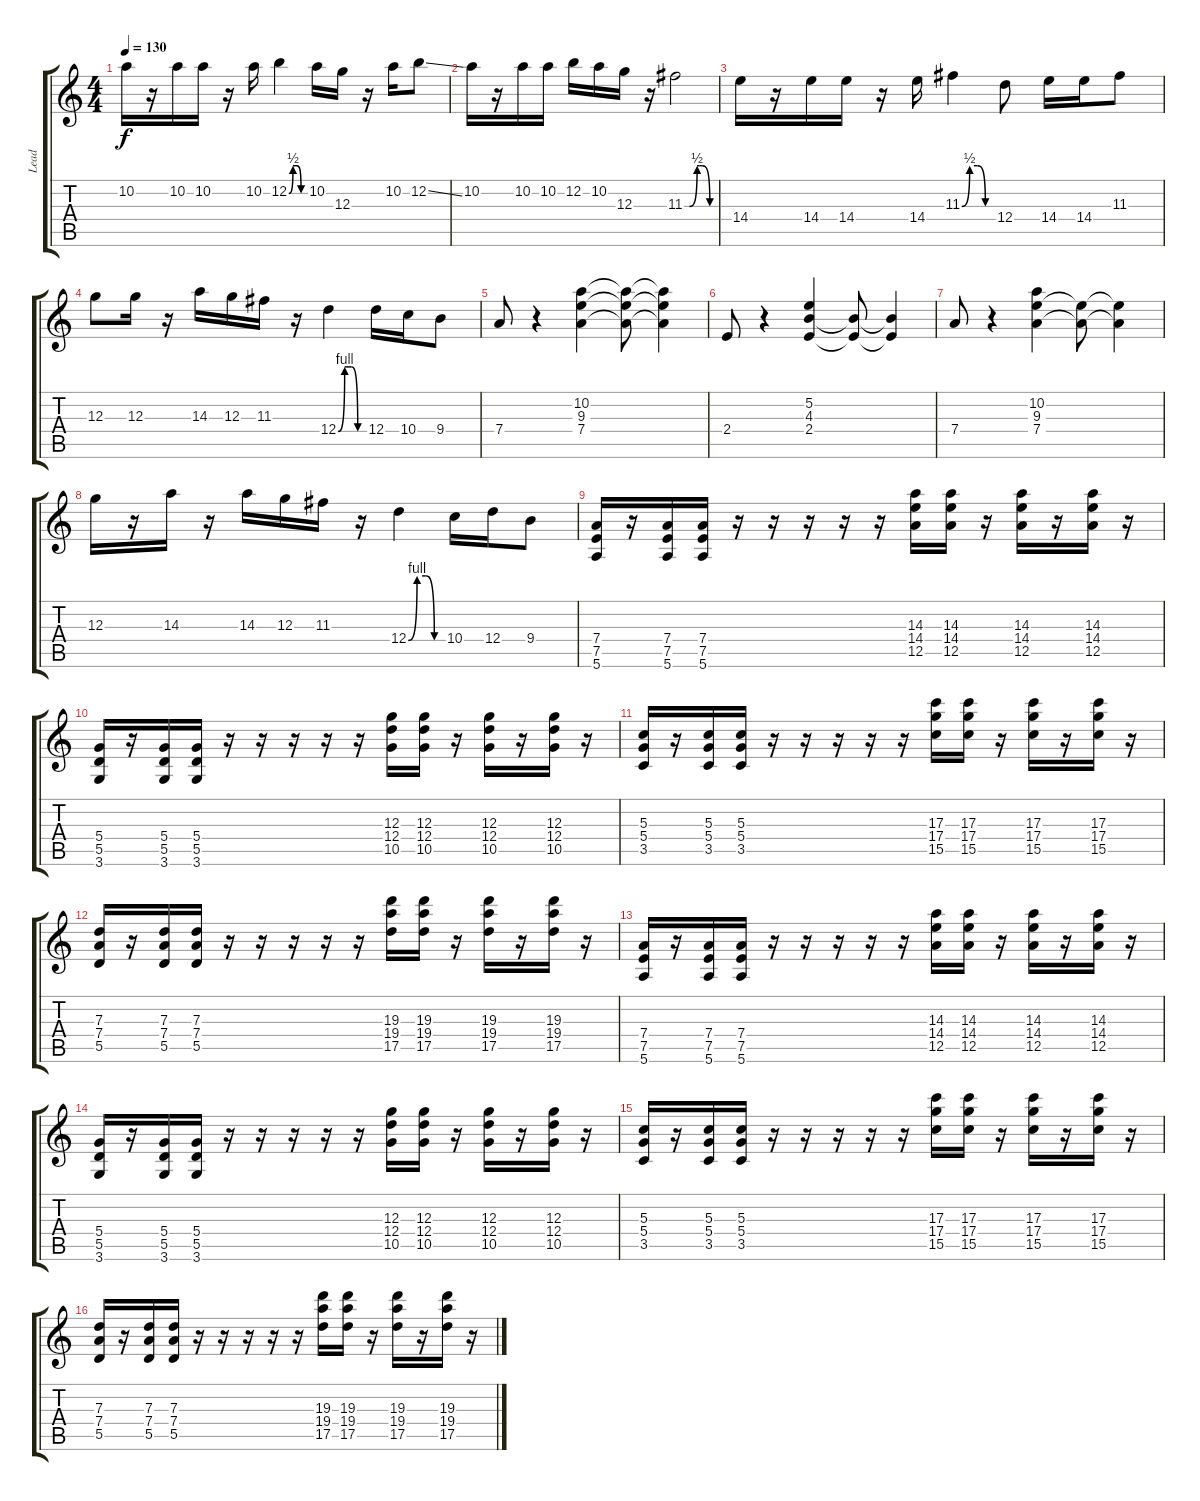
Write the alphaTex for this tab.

\track ("Lead" "Lead") {instrument overdrivenguitar}
\staff {score tabs}
\tuning (E4 B3 G3 D3 A2 E2) {hide}
\ts (4 4)
\tempo 130
\clef g2
\ks c
10.2.16{dy f} r.16 10.2.16 10.2.16 r.16 10.2.16 12.2{be (custom 0 0 15 2 30 2 45 0 60 0)}.4 10.2.16 12.3.16 r.16 10.2.16 12.2{ss}.8 |
10.2.16 r.16 10.2.16 10.2.16 12.2.16 10.2.16 12.3.16 r.16 11.3{be (custom 0 0 10 0 25 2 30 2 35 2 50 0 60 0)}.2 |
14.4.16 r.16 14.4.16 14.4.16 r.16 14.4.16 11.3{be (custom 0 0 15 2 30 2 45 0 60 0)}.4 12.4.8 14.4.16 14.4.16 11.3.8 |
12.3.8 12.3.16 r.16 14.3.16 12.3.16 11.3.16 r.16 12.4{be (custom 0 0 15 4 30 4 45 0 60 0)}.4 12.4.16 10.4.16 9.4.8 |
7.4.8 r.4 (10.2 9.3 7.4).4 (10.2{t} 9.3{t} 7.4{t}).8 (10.2{t} 9.3{t} 7.4{t}).4 |
2.4.8 r.4 (5.2 4.3 2.4).4 (4.3{t} 2.4{t}).8 (4.3{t} 2.4{t}).4 |
7.4.8 r.4 (10.2 9.3 7.4).4 (9.3{t} 7.4{t}).8 (9.3{t} 7.4{t}).4 |
12.3.16 r.16 14.3.16 r.16 14.3.16 12.3.16 11.3.16 r.16 12.4{be (custom 0 0 15 4 30 4 45 0 60 0)}.4 10.4.16 12.4.16 9.4.8 |
(7.4 7.5 5.6).16 r.16 (7.4 7.5 5.6).16 (7.4 7.5 5.6).16 r.16 r.16 r.16 r.16 r.16 (14.3 14.4 12.5).16 (14.3 14.4 12.5).16 r.16 (14.3 14.4 12.5).16 r.16 (14.3 14.4 12.5).16 r.16 |
(5.4 5.5 3.6).16 r.16 (5.4 5.5 3.6).16 (5.4 5.5 3.6).16 r.16 r.16 r.16 r.16 r.16 (12.3 12.4 10.5).16 (12.3 12.4 10.5).16 r.16 (12.3 12.4 10.5).16 r.16 (12.3 12.4 10.5).16 r.16 |
(5.3 5.4 3.5).16 r.16 (5.3 5.4 3.5).16 (5.3 5.4 3.5).16 r.16 r.16 r.16 r.16 r.16 (17.3 17.4 15.5).16 (17.3 17.4 15.5).16 r.16 (17.3 17.4 15.5).16 r.16 (17.3 17.4 15.5).16 r.16 |
(7.3 7.4 5.5).16 r.16 (7.3 7.4 5.5).16 (7.3 7.4 5.5).16 r.16 r.16 r.16 r.16 r.16 (19.3 19.4 17.5).16 (19.3 19.4 17.5).16 r.16 (19.3 19.4 17.5).16 r.16 (19.3 19.4 17.5).16 r.16 |
(7.4 7.5 5.6).16 r.16 (7.4 7.5 5.6).16 (7.4 7.5 5.6).16 r.16 r.16 r.16 r.16 r.16 (14.3 14.4 12.5).16 (14.3 14.4 12.5).16 r.16 (14.3 14.4 12.5).16 r.16 (14.3 14.4 12.5).16 r.16 |
(5.4 5.5 3.6).16 r.16 (5.4 5.5 3.6).16 (5.4 5.5 3.6).16 r.16 r.16 r.16 r.16 r.16 (12.3 12.4 10.5).16 (12.3 12.4 10.5).16 r.16 (12.3 12.4 10.5).16 r.16 (12.3 12.4 10.5).16 r.16 |
(5.3 5.4 3.5).16 r.16 (5.3 5.4 3.5).16 (5.3 5.4 3.5).16 r.16 r.16 r.16 r.16 r.16 (17.3 17.4 15.5).16 (17.3 17.4 15.5).16 r.16 (17.3 17.4 15.5).16 r.16 (17.3 17.4 15.5).16 r.16 |
(7.3 7.4 5.5).16 r.16 (7.3 7.4 5.5).16 (7.3 7.4 5.5).16 r.16 r.16 r.16 r.16 r.16 (19.3 19.4 17.5).16 (19.3 19.4 17.5).16 r.16 (19.3 19.4 17.5).16 r.16 (19.3 19.4 17.5).16 r.16
